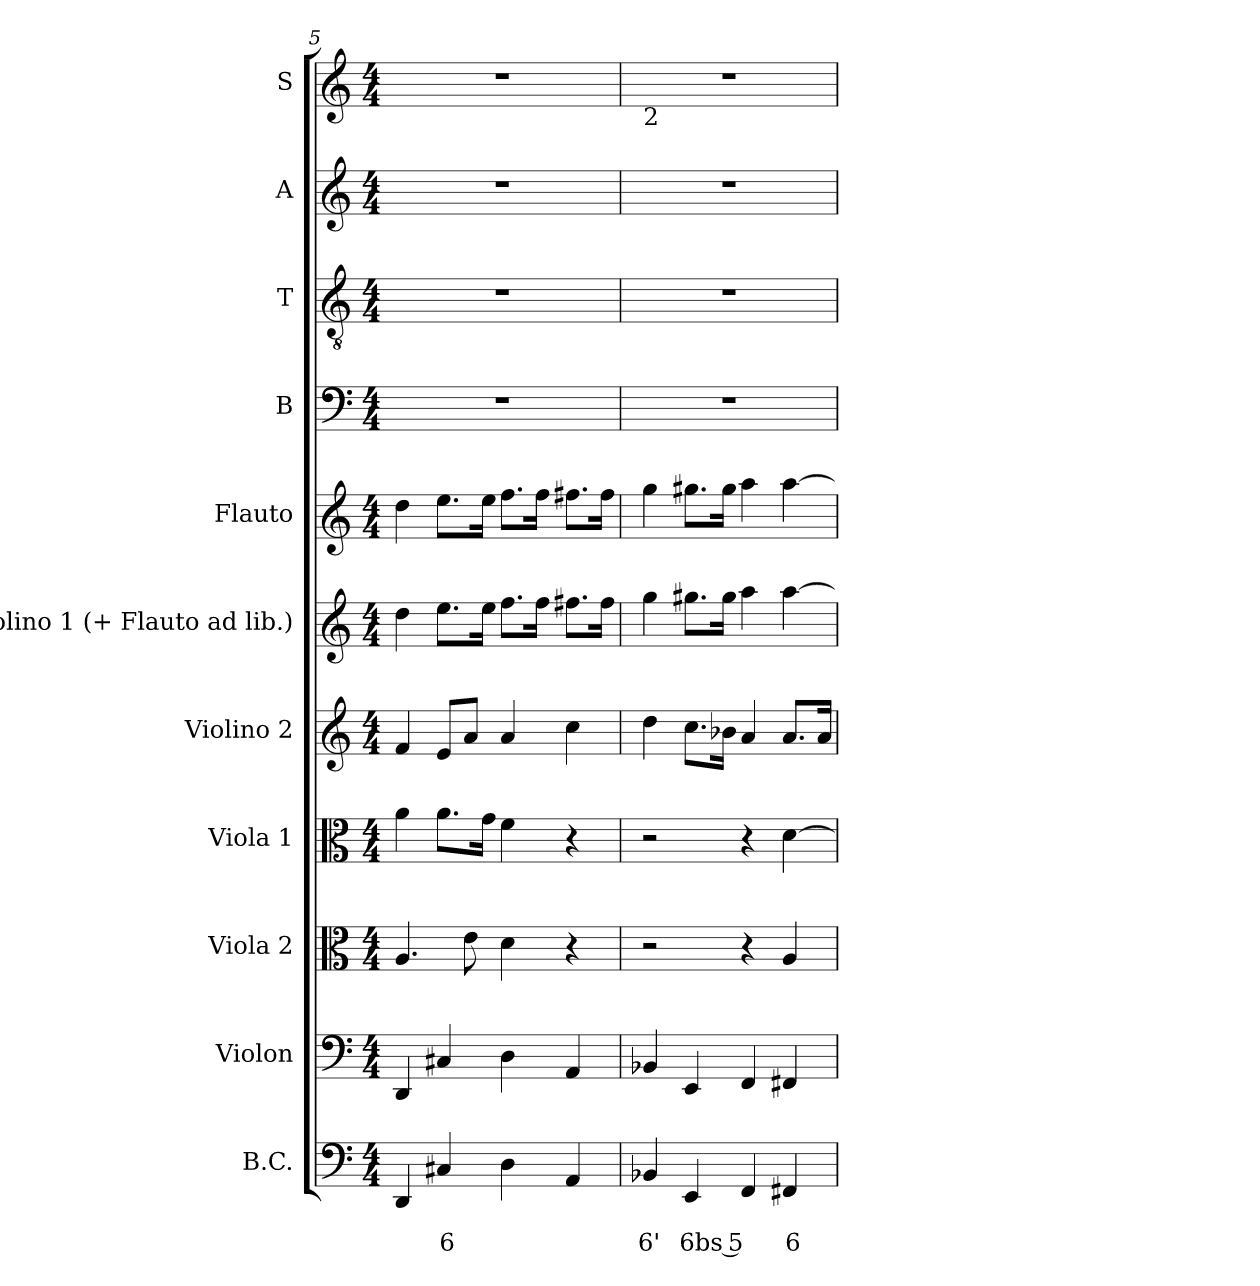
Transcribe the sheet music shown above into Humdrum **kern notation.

**kern	**text	**text	**kern	**kern	**kern	**kern	**kern	**kern	**kern	**kern	**kern	**kern
*part11	*part11	*part11	*part10	*part9	*part8	*part7	*part6	*part5	*part4	*part3	*part2	*part1
*staff11	*staff11	*staff11	*staff10	*staff9	*staff8	*staff7	*staff6	*staff5	*staff4	*staff3	*staff2	*staff1
*I"B.C.	*	*	*I"Violon	*I"Viola 2	*I"Viola 1	*I"Violino 2	*I"Violino 1 (+ Flauto ad lib.)	*I"Flauto	*I"B	*I"T	*I"A	*I"S
*I'B.C.	*	*	*I'Vn	*I'Va2	*I'Va1	*I'Vn2	*I'Vn1	*I'Fl.	*I'B	*I'T	*I'A	*I'S
*clefF4	*	*	*clefF4	*clefC3	*clefC3	*clefG2	*clefG2	*clefG2	*clefF4	*clefGv2	*clefG2	*clefG2
*	*	*	*	*	*	*	*	*	*	*ITrd7c12	*	*
*k[]	*	*	*k[]	*k[]	*k[]	*k[]	*k[]	*k[]	*k[]	*k[]	*k[]	*k[]
*C:	*	*	*C:	*C:	*C:	*C:	*C:	*C:	*C:	*C:	*C:	*C:
*M4/4	*	*	*M4/4	*M4/4	*M4/4	*M4/4	*M4/4	*M4/4	*M4/4	*M4/4	*M4/4	*M4/4
=5	=5	=5	=5	=5	=5	=5	=5	=5	=5	=5	=5	=5
4DD/	.	.	4DD/	4.A/	4a\	4f/	4dd\	4dd\	1r	1r	1r	1r
!	!	!LO:LY:b	!	!	!	!	!	!	!	!	!	!
4C#X/	.	6	4C#X/	.	8.a\L	8e/L	8.ee\L	8.ee\L	.	.	.	.
.	.	.	.	8e\	.	8a/J	.	.	.	.	.	.
.	.	.	.	.	16g\Jk	.	16ee\Jk	16ee\Jk	.	.	.	.
4D\	.	.	4D\	4d\	4f\	4a/	8.ff\L	8.ff\L	.	.	.	.
.	.	.	.	.	.	.	16ff\Jk	16ff\Jk	.	.	.	.
4AA/	.	.	4AA/	4r	4r	4cc\	8.ff#X\L	8.ff#\L	.	.	.	.
.	.	.	.	.	.	.	16ff#\Jk	16ff#\Jk	.	.	.	.
!!LO:PB:g=z
=6	=6	=6	=6	=6	=6	=6	=6	=6	=6	=6	=6	=6
!	!	!	!	!	!	!	!	!	!	!	!	!LO:TX:b:t=2
!	!	!LO:LY:b	!	!	!	!	!	!	!	!	!	!
4BB-X/	.	6'	4BB-X/	2r	2r	4dd\	4gg\	4gg\	1r	1r	1r	1r
!	!	!LO:LY:b	!	!	!	!	!	!	!	!	!	!
4EE/	.	6bs 5	4EE/	.	.	8.cc\L	8.gg#X\L	8.gg#\L	.	.	.	.
.	.	.	.	.	.	16b-X\Jk	16gg#\Jk	16gg#\Jk	.	.	.	.
4FF/	.	.	4FF/	4r	4r	4a/	4aa\	4aa\	.	.	.	.
!	!	!LO:LY:b	!	!	!	!	!	!	!	!	!	!
4FF#X/	.	6	4FF#X/	4A/	[4d\	8.a/L	[4aa\	[4aa\	.	.	.	.
.	.	.	.	.	.	16a/Jk	.	.	.	.	.	.
=	=	=	=	=	=	=	=	=	=	=	=	=
*-	*-	*-	*-	*-	*-	*-	*-	*-	*-	*-	*-	*-
